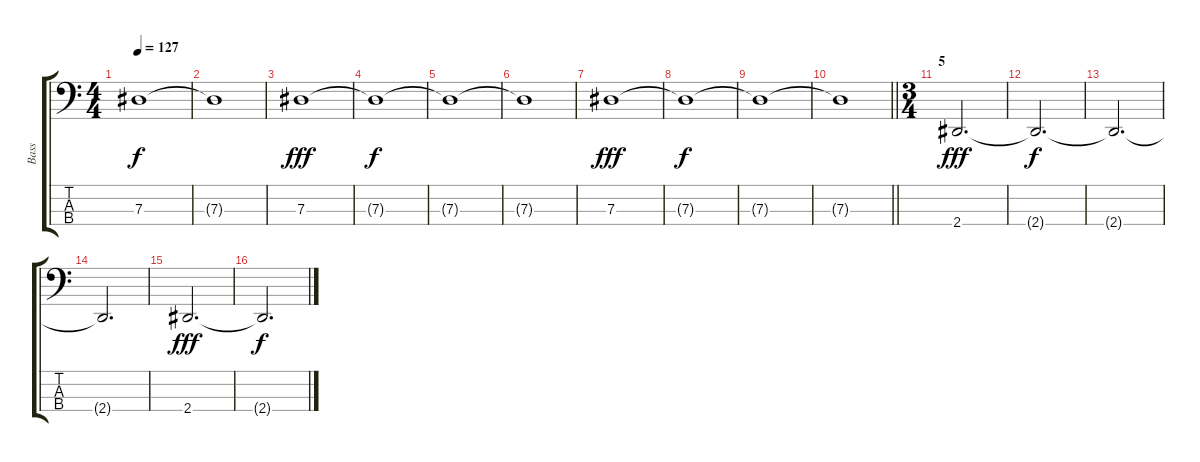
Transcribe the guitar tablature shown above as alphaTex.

\track ("Bass" "Bass") {instrument electricbasspick}
\staff {score tabs}
\tuning (Gb2 Db2 Ab1 Db1) {hide}
\ts (4 4)
\tempo 127
\clef f4
\ks c
7.3{t}.1{dy f} |
7.3{t}.1 |
7.3.1{dy fff} |
7.3{t}.1{dy f} |
7.3{t}.1 |
7.3{t}.1 |
7.3.1{dy fff} |
7.3{t}.1{dy f} |
7.3{t}.1 |
\barLineRight lightlight
7.3{t}.1 |
\ts (3 4)
\section ("" "5")
2.4.2{d dy fff} |
2.4{t}.2{d dy f} |
2.4{t}.2{d} |
2.4{t}.2{d} |
2.4.2{d dy fff} |
2.4{t}.2{d dy f}
